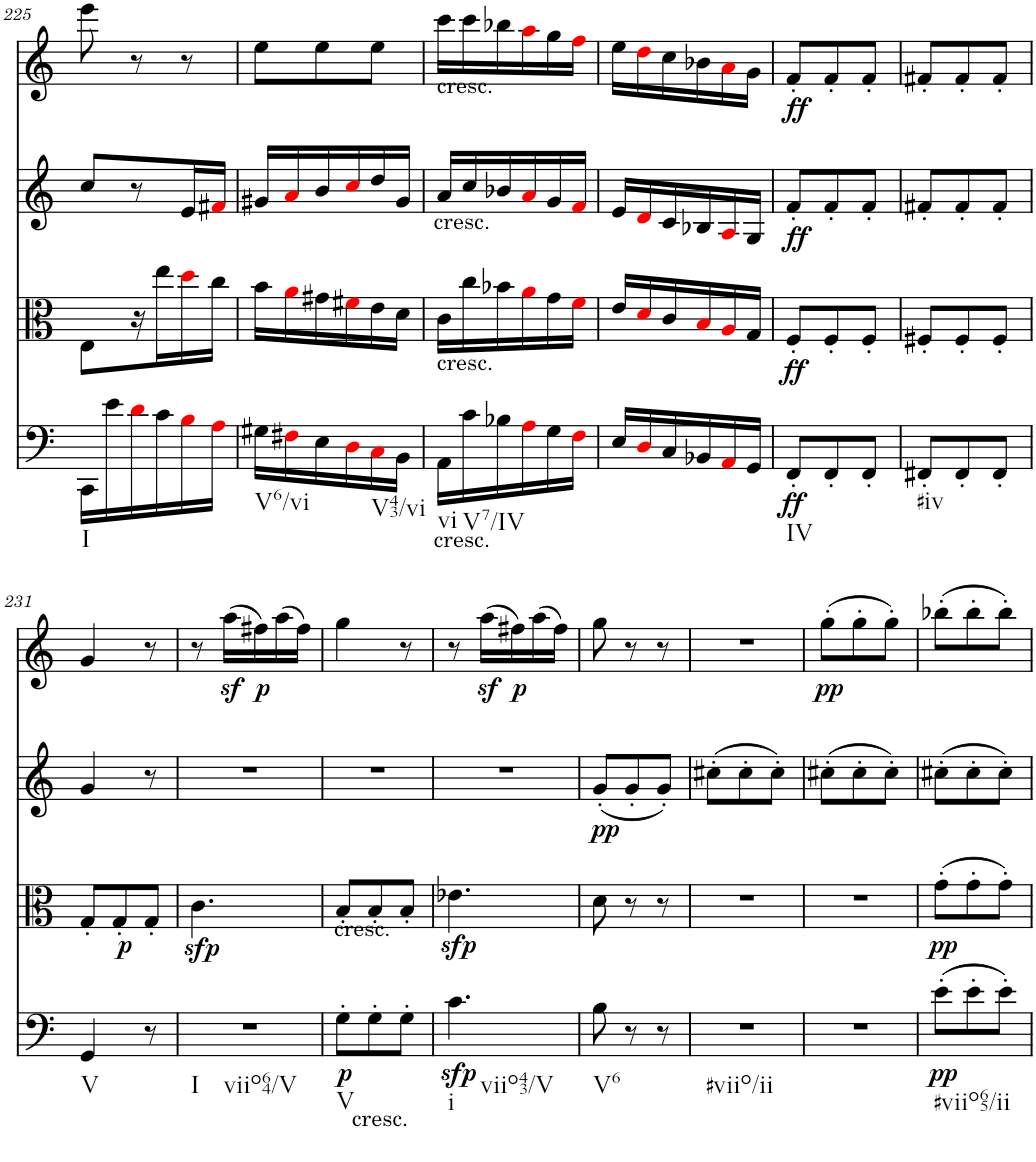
**kern	**dynam	**kern	**dynam	**kern	**dynam	**kern	**dynam
*part4	*part4	*part3	*part3	*part2	*part2	*part1	*part1
*staff4	*staff4	*staff3	*staff3	*staff2	*staff2	*staff1	*staff1
*I"Violoncello	*	*I"Viola	*	*I"Violin II	*	*I"Violin I	*
!!LO:PB:g=z
*clefF4	*	*clefC3	*	*clefG2	*	*clefG2	*
*k[]	*	*k[]	*	*k[]	*	*k[]	*
*M3/8	*	*M3/8	*	*M3/8	*	*M3/8	*
=225	=225	=225	=225	=225	=225	=225	=225
!LO:TX:b:t=I	!	!	!	!	!	!	!
16CC\LL	.	8E\L	.	8cc/L	.	8eee\	.
16e\	.	.	.	.	.	.	.
16di\	.	16r	.	8r	.	8r	.
16c\	.	16ee\	.	.	.	.	.
16Bi\	.	16ddi\	.	16e/L	.	8r	.
16Ai\JJ	.	16cc\JJ	.	16f#Xi/JJ	.	.	.
=226	=226	=226	=226	=226	=226	=226	=226
!LO:TX:b:t=V6/vi	!	!	!	!	!	!	!
16G#X\LL	.	16b\LL	.	16g#X/LL	.	8ee\L	.
16F#Xi\	.	16ai\	.	16ai/	.	.	.
16E\	.	16g#X\	.	16b/	.	8ee\	.
16Di\	.	16f#Xi\	.	16cci/	.	.	.
!LO:TX:b:t=V43/vi	!	!	!	!	!	!	!
16Ci\	.	16e\	.	16dd/	.	8ee\J	.
16BB\JJ	.	16d\JJ	.	16g#/JJ	.	.	.
=227	=227	=227	=227	=227	=227	=227	=227
!	!	!	!	!	!	!LO:TX:a:t=cresc.	!
!	!	!	!	!LO:TX:b:t=cresc.	!	!	!
!	!	!LO:TX:b:t=cresc.	!	!	!	!	!
!LO:TX:b:t=cresc.	!	!	!	!	!	!	!
!LO:TX:b:t=vi	!	!	!	!	!	!	!
16AA\LL	.	16c\LL	.	16a/LL	.	16ccc\LL	.
!LO:TX:b:t=V7/IV	!	!	!	!	!	!	!
16c\	.	16cc\	.	16cc/	.	16ccc\	.
16B-X\	.	16b-X\	.	16b-X/	.	16bb-X\	.
16Ai\	.	16ai\	.	16ai/	.	16aai\	.
16G\	.	16g\	.	16g/	.	16gg\	.
16Fi\JJ	.	16fi\JJ	.	16fi/JJ	.	16ffi\JJ	.
=228	=228	=228	=228	=228	=228	=228	=228
16E/LL	.	16e/LL	.	16e/LL	.	16ee\LL	.
16Di/	.	16di/	.	16di/	.	16ddi\	.
16C/	.	16c/	.	16c/	.	16cc\	.
16BB-X/	.	16Bi/	.	16B-X/	.	16b-X\	.
16AAi/	.	16Ai/	.	16Ai/	.	16ai\	.
16GG/JJ	.	16G/JJ	.	16G/JJ	.	16g\JJ	.
=229	=229	=229	=229	=229	=229	=229	=229
!LO:TX:b:t=IV	!	!	!	!	!	!	!
!	!LO:DY:b	!	!LO:DY:b	!	!LO:DY:b	!	!LO:DY:b
8FF'/L	ff	8F'/L	ff	8f'/L	ff	8f'/L	ff
8FF'/	.	8F'/	.	8f'/	.	8f'/	.
8FF'/J	.	8F'/J	.	8f'/J	.	8f'/J	.
=230	=230	=230	=230	=230	=230	=230	=230
!LO:TX:b:t=#iv	!	!	!	!	!	!	!
8FF#X'/L	.	8F#X'/L	.	8f#X'/L	.	8f#X'/L	.
8FF#'/	.	8F#'/	.	8f#'/	.	8f#'/	.
8FF#'/J	.	8F#'/J	.	8f#'/J	.	8f#'/J	.
!!LO:LB:g=z
=231	=231	=231	=231	=231	=231	=231	=231
!LO:TX:b:t=V	!	!	!	!	!	!	!
4GG/	.	8G'/L	.	4g/	.	4g/	.
!	!	!	!LO:DY:b	!	!	!	!
.	.	8G'/	p	.	.	.	.
8r	.	8G'/J	.	8r	.	8r	.
=232	=232	=232	=232	=232	=232	=232	=232
!LO:TX:b:t=I	!	!	!	!	!	!	!
!LO:TX:b:t=viio64/V	!	!	!	!	!	!	!
!	!	!	!LO:DY:b	!	!	!	!
4.r	.	4.c\	sfp	4.r	.	8r	.
.	.	.	.	.	.	(16aaz<\LL	.
!	!	!	!	!	!	!	!LO:DY:b
.	.	.	.	.	.	16ff#X\)	p
.	.	.	.	.	.	(16aa\	.
.	.	.	.	.	.	16ff#\JJ)	.
=233	=233	=233	=233	=233	=233	=233	=233
!	!	!LO:TX:a:t=cresc.	!	!	!	!	!
!LO:TX:b:t=V	!	!	!	!	!	!	!
!	!LO:DY:b	!	!	!	!	!	!
8G'\L	p	8B'/L	.	4.r	.	4gg\	.
!LO:TX:b:t=cresc.	!	!	!	!	!	!	!
8G'\	.	8B'/	.	.	.	.	.
8G'\J	.	8B'/J	.	.	.	8r	.
=234	=234	=234	=234	=234	=234	=234	=234
!LO:TX:b:t=i	!	!	!	!	!	!	!
!LO:TX:b:t=viio43/V	!	!	!	!	!	!	!
!	!LO:DY:b	!	!LO:DY:b	!	!	!	!
4.c\	sfp	4.e-X\	sfp	4.r	.	8r	.
.	.	.	.	.	.	(16aaz<\LL	.
!	!	!	!	!	!	!	!LO:DY:b
.	.	.	.	.	.	16ff#X\)	p
.	.	.	.	.	.	(16aa\	.
.	.	.	.	.	.	16ff#\JJ)	.
=235	=235	=235	=235	=235	=235	=235	=235
!LO:TX:b:t=V6	!	!	!	!	!	!	!
!	!	!	!	!	!LO:DY:b	!	!
8B\	.	8d\	.	(8g'/L	pp	8gg\	.
8r	.	8r	.	8g'/	.	8r	.
8r	.	8r	.	8g'/J)	.	8r	.
=236	=236	=236	=236	=236	=236	=236	=236
!LO:TX:b:t=#viio/ii	!	!	!	!	!	!	!
4.r	.	4.r	.	(8cc#X'\L	.	4.r	.
.	.	.	.	8cc#'\	.	.	.
.	.	.	.	8cc#'\J)	.	.	.
=237	=237	=237	=237	=237	=237	=237	=237
!	!	!	!	!	!	!	!LO:DY:b
4.r	.	4.r	.	(8cc#X'\L	.	(8gg'\L	pp
.	.	.	.	8cc#'\	.	8gg'\	.
.	.	.	.	8cc#'\J)	.	8gg'\J)	.
=238	=238	=238	=238	=238	=238	=238	=238
!LO:TX:b:t=#viio65/ii	!	!	!	!	!	!	!
!	!LO:DY:b	!	!LO:DY:b	!	!	!	!
(8e'\L	pp	(8g'\L	pp	(8cc#X'\L	.	(8bb-X'\L	.
8e'\	.	8g'\	.	8cc#'\	.	8bb-'\	.
8e'\J)	.	8g'\J)	.	8cc#'\J)	.	8bb-'\J)	.
=	=	=	=	=	=	=	=
*-	*-	*-	*-	*-	*-	*-	*-
